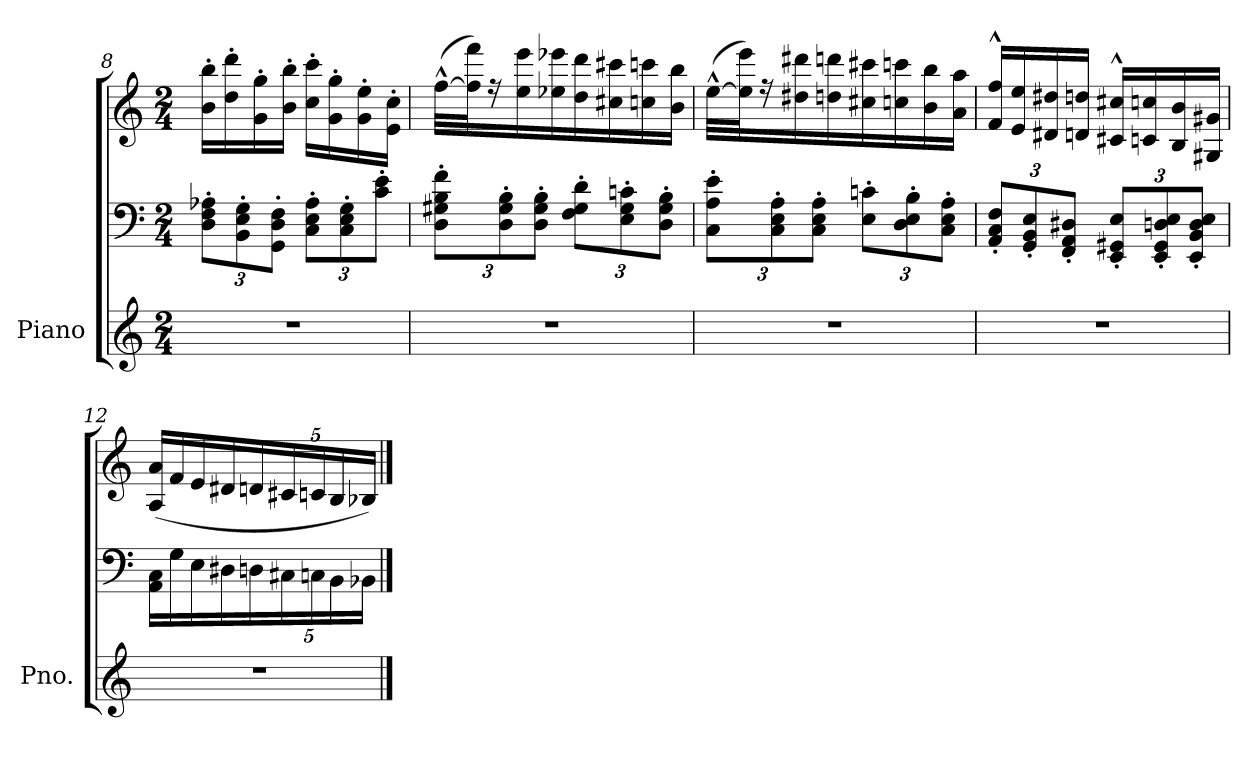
**kern	**kern	**kern	**dynam
*part1	*part1	*part1	*part1
*staff3	*staff2	*staff1	*staff1/2/3
*I"Piano	*	*	*
*I'Pno.	*	*	*
*clefG2	*clefF4	*clefG2	*
*k[]	*k[]	*k[]	*
*M2/4	*M2/4	*M2/4	*
*	*Xbrackettup	*	*
=8	=8	=8	=8
2r	12D\' 12F\' 12A-X\'L	16b\' 16bb\'LL	.
.	.	16dd\' 16ddd\'	.
.	12BB\' 12E\' 12G\'	.	.
.	.	16g\' 16gg\'	.
.	12GG\' 12D\' 12F\'J	.	.
.	.	16b\' 16bb\'JJ	.
.	12C\' 12E\' 12A-\'L	16cc\' 16ccc\'LL	.
.	.	16g\' 16gg\'	.
.	12C\' 12E\' 12G\'	.	.
.	.	16g\' 16ee\'	.
.	12c\' 12e\'J	.	.
.	.	16e\' 16cc\'JJ	.
!!LO:LB:g=z
=9	=9	=9	=9
2r	12D\' 12G#X\' 12B\' 12f\'L	(>[32ff^^\LLL	.
.	.	32ff\] 32fff\J)	.
!	!	!	!LO:DY:b
!	!	!	!LO:DY:n=1:b
.	.	16r	other-dynamics rfz
.	12D\' 12G#\' 12B\'	.	.
.	.	16ee\ 16eee\	.
.	12D\' 12G#\' 12B\'J	.	.
.	.	16ee-X\ 16eee-X\	.
.	12F\' 12G#\' 12d\'L	16dd\ 16ddd\	.
.	.	16cc#X\ 16ccc#X\	.
.	12E\' 12G#\' 12cn\'	.	.
.	.	16ccn\ 16cccn\	.
.	12D\' 12G#\' 12B\'J	.	.
.	.	16b\ 16bb\JJ	.
=10	=10	=10	=10
2r	12C\' 12A\' 12e\'L	(>[32ee^^\LLL	.
.	.	32ee\] 32eee\J)	.
.	.	16r	.
.	12C\' 12E\' 12A\'	.	.
.	.	16dd#X\ 16ddd#X\	.
.	12C\' 12E\' 12A\'J	.	.
.	.	16ddn\ 16dddn\	.
.	12E\' 12cn\'L	16cc#X\ 16ccc#X\	.
.	.	16ccn\ 16cccn\	.
.	12D\' 12E\' 12B\'	.	.
.	.	16b\ 16bb\	.
.	12C\' 12E\' 12A\'J	.	.
.	.	16a\ 16aa\JJ	.
=11	=11	=11	=11
2r	12AA/' 12C/' 12F/'L	16f/^^ 16ff/^^LL	.
.	.	16e/ 16ee/	.
.	12GG/' 12BB/' 12E/'	.	.
.	.	16d#X/ 16dd#X/	.
.	12FF/' 12AA/' 12D#X/'J	.	.
.	.	16dn/ 16ddn/JJ	.
.	12EE/' 12GG#X/' 12E/'L	16c#X/^^ 16cc#X/^^LL	.
.	.	16cn/ 16ccn/	.
.	12EE/' 12GG#/' 12Dn/' 12E/'	.	.
.	.	16B/ 16b/	.
.	12EE/' 12BB/' 12D/' 12E/'J	.	.
.	.	16G#X/ 16g#X/JJ	.
=12	=12	=12	=12
2r	16AA\ 16C\LL	(<16A/ 16a/LL	.
.	16G\	16f/	.
.	16E\	16e/	.
.	16D#X\	16d#X/	.
*	*	*Xbrackettup	*
.	20Dn\	20dn/	.
.	20C#X\	20c#X/	.
.	20Cn\	20cn/	.
.	20BB\	20B/	.
.	20BB-X\JJ	20B-X/JJ)	.
==	==	==	==
*-	*-	*-	*-
